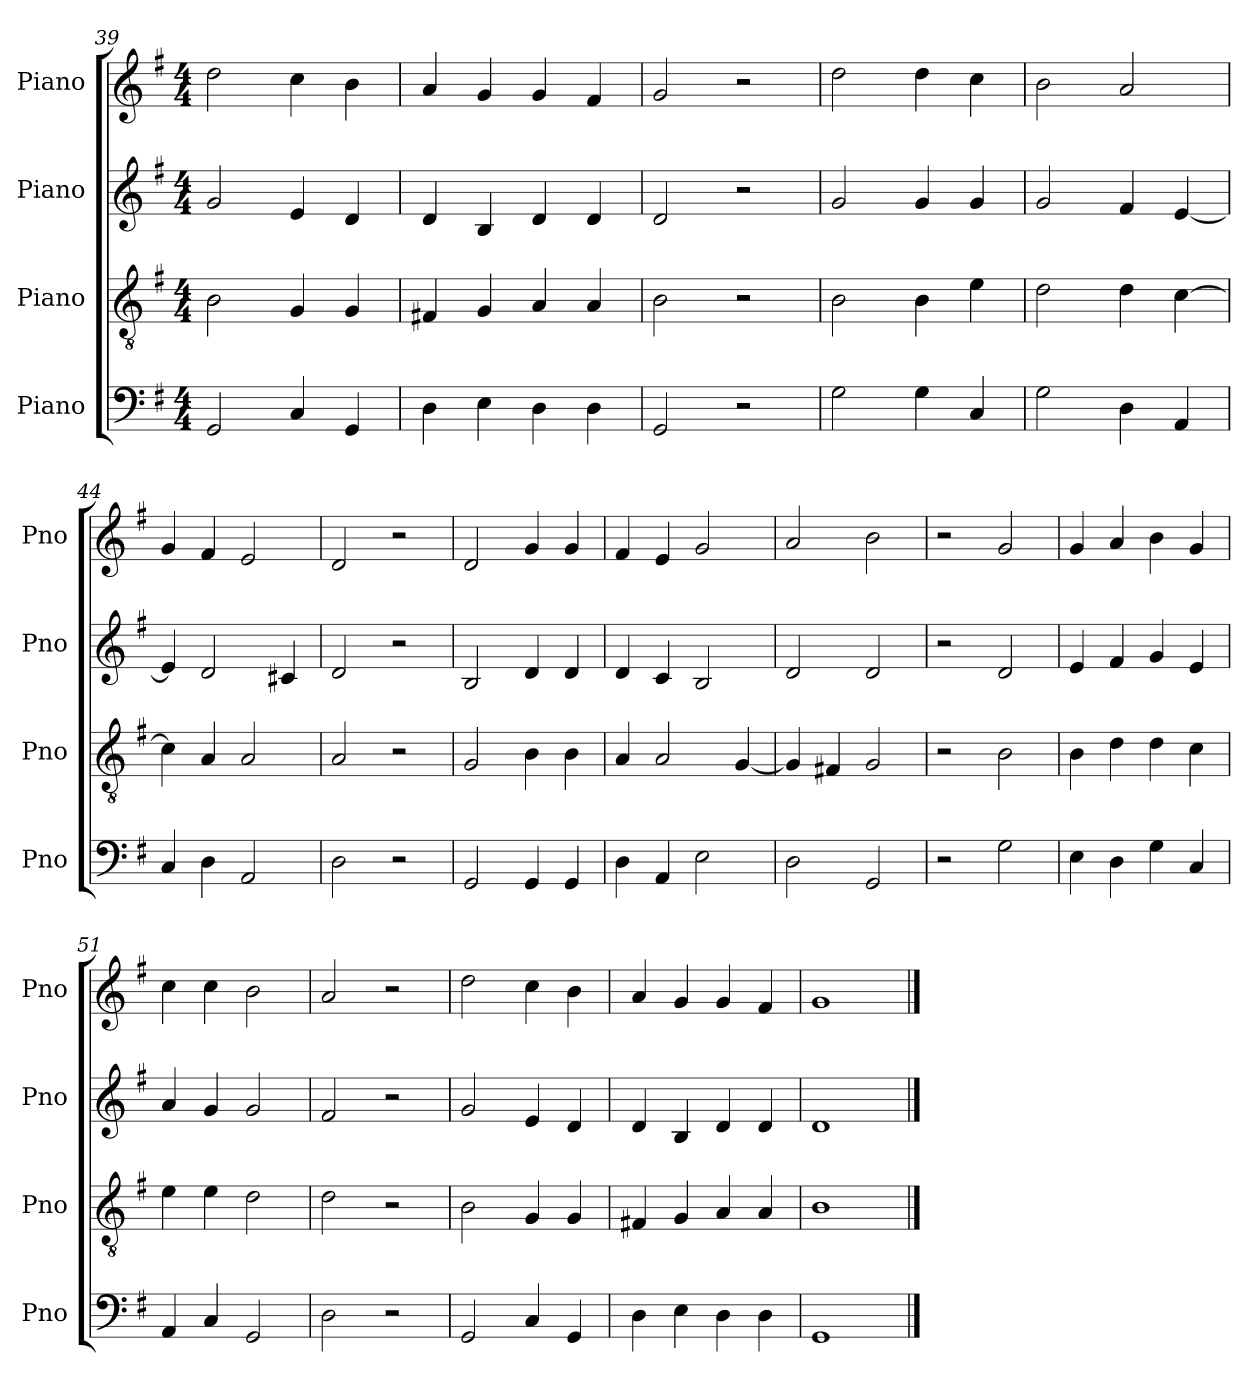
**kern	**kern	**kern	**kern
*part4	*part3	*part2	*part1
*staff4	*staff3	*staff2	*staff1
*I"Piano	*I"Piano	*I"Piano	*I"Piano
*I'Pno	*I'Pno	*I'Pno	*I'Pno
*clefF4	*clefGv2	*clefG2	*clefG2
*k[f#]	*k[f#]	*k[f#]	*k[f#]
*M4/4	*M4/4	*M4/4	*M4/4
=39	=39	=39	=39
2GG/	2B\	2g/	2dd\
4C/	4G/	4e/	4cc\
4GG/	4G/	4d/	4b\
=40	=40	=40	=40
4D\	4F#X/	4d/	4a/
4E\	4G/	4B/	4g/
4D\	4A/	4d/	4g/
4D\	4A/	4d/	4f#/
=41	=41	=41	=41
2GG/	2B\	2d/	2g/
2r	2r	2r	2r
=42	=42	=42	=42
2G\	2B\	2g/	2dd\
4G\	4B\	4g/	4dd\
4C/	4e\	4g/	4cc\
=43	=43	=43	=43
2G\	2d\	2g/	2b\
4D\	4d\	4f#/	2a/
4AA/	[4c\	[4e/	.
=44	=44	=44	=44
4C/	4c\]	4e/]	4g/
4D\	4A/	2d/	4f#/
2AA/	2A/	.	2e/
.	.	4c#X/	.
=45	=45	=45	=45
2D\	2A/	2d/	2d/
2r	2r	2r	2r
=46	=46	=46	=46
2GG/	2G/	2B/	2d/
4GG/	4B\	4d/	4g/
4GG/	4B\	4d/	4g/
!!LO:LB:g=z
=47	=47	=47	=47
4D\	4A/	4d/	4f#/
4AA/	2A/	4c/	4e/
2E\	.	2B/	2g/
.	[4G/	.	.
=48	=48	=48	=48
2D\	4G/]	2d/	2a/
.	4F#X/	.	.
2GG/	2G/	2d/	2b\
=49	=49	=49	=49
2r	2r	2r	2r
2G\	2B\	2d/	2g/
=50	=50	=50	=50
4E\	4B\	4e/	4g/
4D\	4d\	4f#/	4a/
4G\	4d\	4g/	4b\
4C/	4c\	4e/	4g/
=51	=51	=51	=51
4AA/	4e\	4a/	4cc\
4C/	4e\	4g/	4cc\
2GG/	2d\	2g/	2b\
=52	=52	=52	=52
2D\	2d\	2f#/	2a/
2r	2r	2r	2r
=53	=53	=53	=53
2GG/	2B\	2g/	2dd\
4C/	4G/	4e/	4cc\
4GG/	4G/	4d/	4b\
=54	=54	=54	=54
4D\	4F#X/	4d/	4a/
4E\	4G/	4B/	4g/
4D\	4A/	4d/	4g/
4D\	4A/	4d/	4f#/
=55	=55	=55	=55
1GG	1B	1d	1g
==	==	==	==
*-	*-	*-	*-
